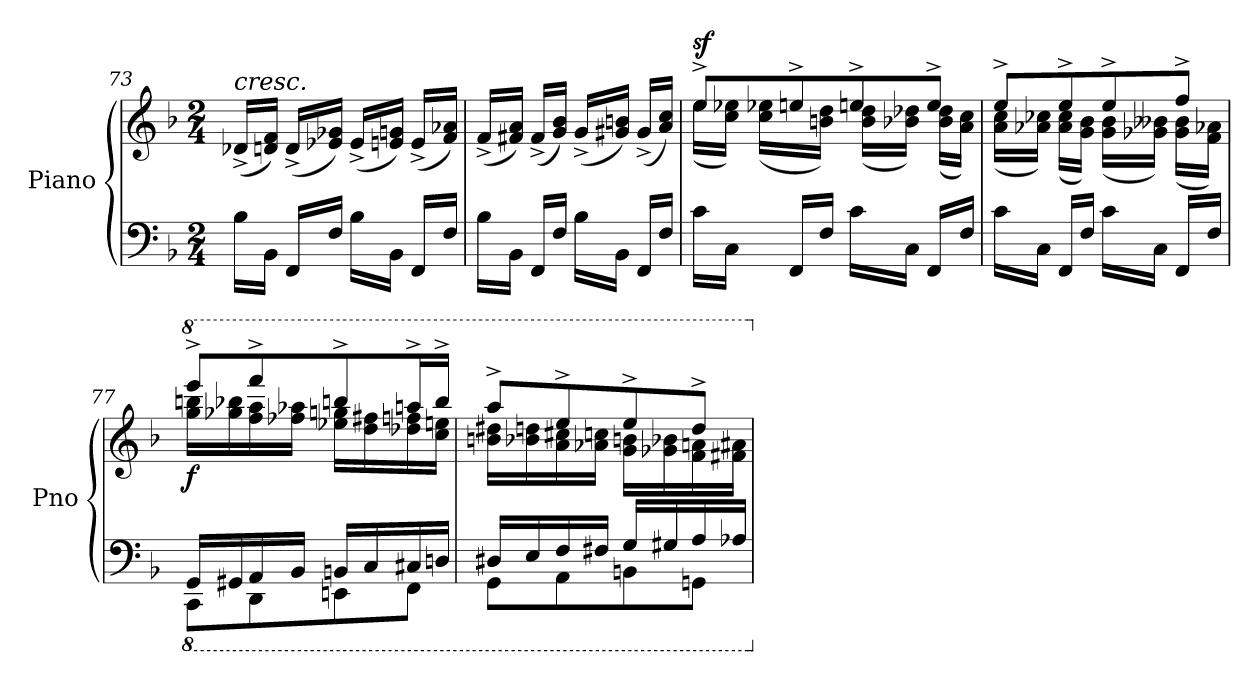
**kern	**kern	**dynam
*part1	*part1	*part1
*staff2	*staff1	*staff1/2
*I"Piano	*	*
*I'Pno	*	*
*clefF4	*clefG2	*
*k[b-]	*k[b-]	*
*M2/4	*M2/4	*
=73	=73	=73
!	!LO:TX:a:i:t=cresc.	!
16B-\LL	(16d-X^/LL	.
16BB-\JJ	16dn/ 16f/JJ)	.
16FF/LL	(16d^/LL	.
16F/JJ	16e-X/ 16g-X/JJ)	.
16B-\LL	(16e-^/LL	.
16BB-\JJ	16en/ 16gn/JJ)	.
16FF/LL	(16e^/LL	.
16F/JJ	16f/ 16a-X/JJ)	.
=74	=74	=74
16B-\LL	(16f^/LL	.
16BB-\JJ	16f#X/ 16a/JJ)	.
16FF/LL	(16f#^/LL	.
16F/JJ	16g/ 16b-/JJ)	.
16B-\LL	(16g^/LL	.
16BB-\JJ	16g#X/ 16bn/JJ)	.
16FF/LL	(16g#^/LL	.
16F/JJ	16a/ 16cc/JJ)	.
!!LO:LB:g=z
=75	=75	=75
*	*^	*
!	!	!	!LO:DY:a
16c\LL	8ee^/L	(16ee\LL	sf
16C\JJ	.	16cc\ 16ee-X\JJ)	.
16FF/LL	8een^/	(16cc\ 16ee-X\LL	.
16F/JJ	.	16bn\ 16dd\JJ)	.
16c\LL	8een^/	(16b\ 16dd\LL	.
16C\JJ	.	16b-X\ 16dd-X\JJ)	.
16FF/LL	8ee^/J	(16b-\ 16dd-\LL	.
16F/JJ	.	16a\ 16cc\JJ)	.
=76	=76	=76	=76
16c\LL	8ee^/L	(16a\ 16cc\LL	.
16C\JJ	.	16a-X\ 16cc-X\JJ)	.
16FF/LL	8ee^/	(16a-\ 16cc-\LL	.
16F/JJ	.	16g\ 16b-\JJ)	.
16c\LL	8ee^/	(16g\ 16b-\LL	.
16C\JJ	.	16g-X\ 16b--X\JJ)	.
16FF/LL	8ff^/J	(16g-\ 16b--\LL	.
16F/JJ	.	16f\ 16a-X\JJ)	.
=77	=77	=77	=77
*8ba	*	*	*
*^	*	*	*
*	*	*8va	*	*
!	!	!	!	!LO:DY:b
16GGG/LL	8CCC\L	8eeee^/L	16ggg\ 16bbbn\LL	f
16GGG#X/	.	.	16ggg-X\ 16bbb-X\	.
16AAA/	8DDD\	8ffff^/	16fff\ 16aaa\	.
16BBB-/JJ	.	.	16fff-X\ 16aaa-X\JJ	.
16BBBn/LL	8EEEn\	8bbbn^/	16eee-X\ 16gggn\LL	.
16CC/	.	.	16ddd\ 16fff#X\	.
16CC#X/	8FFF\J	16aaan^/L	16ddd-X\ 16fffn\	.
16DDn/JJ	.	16bbb^/JJ	16ccc\ 16eeen\JJ	.
!!LO:LB:g=z	!!
=78	=78	=78	=78	=78
16DD#X/LL	8GGG\L	8aaa^/L	16bbn\ 16ddd#X\LL	.
16EE/	.	.	16bb-X\ 16dddn\	.
16FF/	8AAA\	8eee^/	16aa\ 16ccc#X\	.
16FF#X/JJ	.	.	16aa-X\ 16cccn\JJ	.
16GG/LL	8BBBn\	8eee^/	16gg\ 16bbn\LL	.
16GG#X/	.	.	16gg-X\ 16bb-X\	.
16AA/	8GGGn\J	8ddd^/J	16ff\ 16aan\	.
16AA-X/JJ	.	.	16ff#X\ 16aa#X\JJ	.
*v	*v	*	*	*
*	*X8va	*	*
*X8ba	*	*	*
*	*v	*v	*
=	=	=
*-	*-	*-
